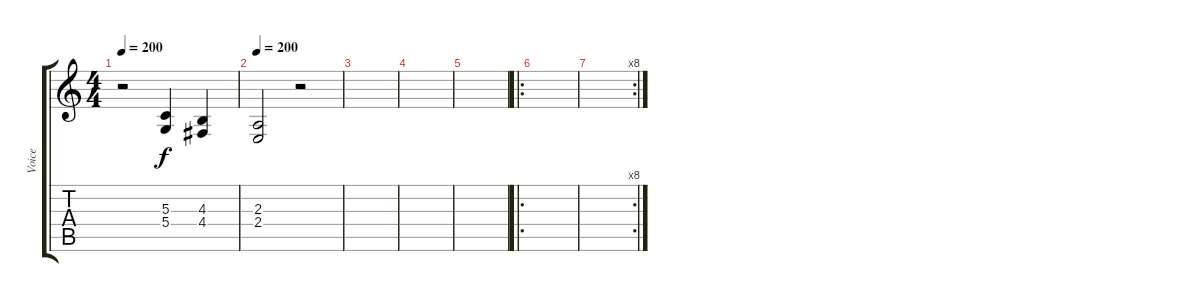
\track ("Voice" "Voice") {instrument altosax}
\staff {score tabs}
\tuning (E4 B3 G3 D3 A2 E2) {hide}
\ts (4 4)
\tempo 200
\clef g2
\ks c
r.2{dy f} (5.3 5.4).4 (4.3 4.4).4 |
\tempo 200
(2.3 2.4).2 r.2 |
|
|
|
\ro
|
\rc 8
